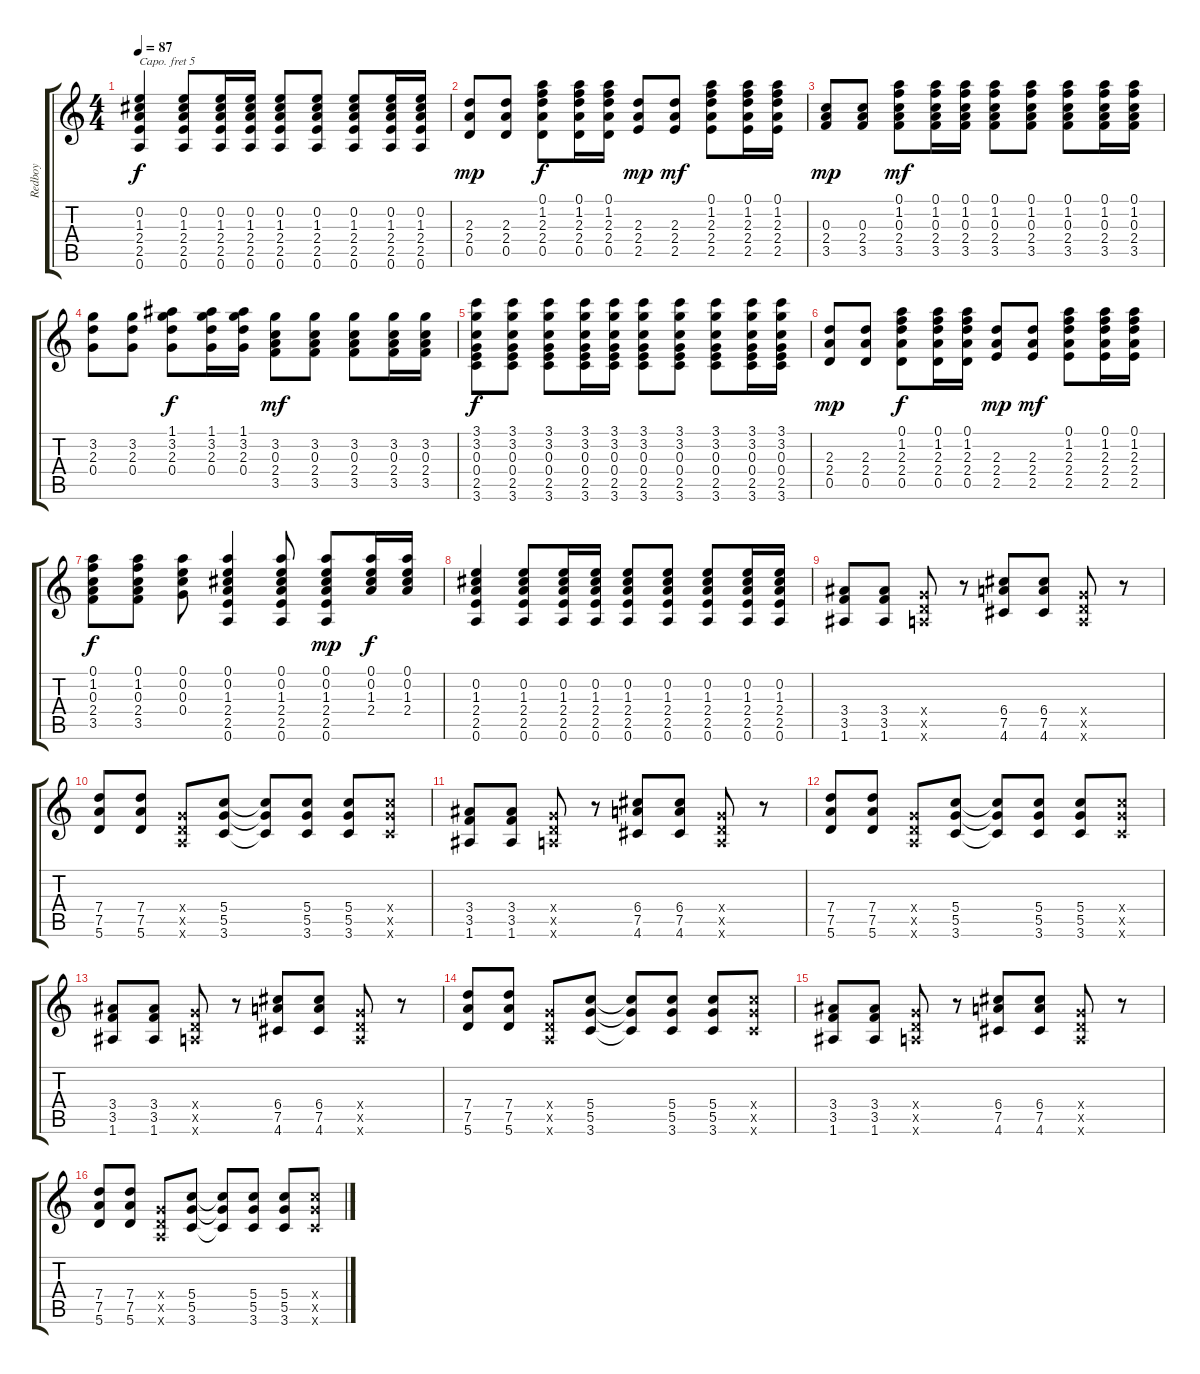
\track ("Redboy" "Redboy") {instrument electricguitarclean}
\staff {score tabs}
\capo 5
\tuning (E4 B3 G3 D3 A2 E2) {hide}
\ts (4 4)
\tempo 87
\clef g2
\ks c
(0.2 1.3 2.4 2.5 0.6).4{dy f} (0.2 1.3 2.4 2.5 0.6).8 (0.2 1.3 2.4 2.5 0.6).16 (0.2 1.3 2.4 2.5 0.6).16 (0.2 1.3 2.4 2.5 0.6).8 (0.2 1.3 2.4 2.5 0.6).8 (0.2 1.3 2.4 2.5 0.6).8 (0.2 1.3 2.4 2.5 0.6).16 (0.2 1.3 2.4 2.5 0.6).16 |
(2.3 2.4 0.5).8{dy mp volume 6 instrument electricguitarjazz} (2.3 2.4 0.5).8 (0.1 1.2 2.3 2.4 0.5).8{dy f} (0.1 1.2 2.3 2.4 0.5).16 (0.1 1.2 2.3 2.4 0.5).16 (2.3 2.4 2.5).8{dy mp} (2.3 2.4 2.5).8{dy mf} (0.1 1.2 2.3 2.4 2.5).8 (0.1 1.2 2.3 2.4 2.5).16 (0.1 1.2 2.3 2.4 2.5).16 |
(0.3 2.4 3.5).8{dy mp} (0.3 2.4 3.5).8 (0.1 1.2 0.3 2.4 3.5).8{dy mf} (0.1 1.2 0.3 2.4 3.5).16 (0.1 1.2 0.3 2.4 3.5).16 (0.1 1.2 0.3 2.4 3.5).8 (0.1 1.2 0.3 2.4 3.5).8 (0.1 1.2 0.3 2.4 3.5).8 (0.1 1.2 0.3 2.4 3.5).16 (0.1 1.2 0.3 2.4 3.5).16 |
(3.2 2.3 0.4).8 (3.2 2.3 0.4).8 (1.1 3.2 2.3 0.4).8{dy f} (1.1 3.2 2.3 0.4).16 (1.1 3.2 2.3 0.4).16 (3.2 0.3 2.4 3.5).8{dy mf} (3.2 0.3 2.4 3.5).8 (3.2 0.3 2.4 3.5).8 (3.2 0.3 2.4 3.5).16 (3.2 0.3 2.4 3.5).16 |
(3.1 3.2 0.3 0.4 2.5 3.6).8{dy f} (3.1 3.2 0.3 0.4 2.5 3.6).8 (3.1 3.2 0.3 0.4 2.5 3.6).8 (3.1 3.2 0.3 0.4 2.5 3.6).16 (3.1 3.2 0.3 0.4 2.5 3.6).16 (3.1 3.2 0.3 0.4 2.5 3.6).8 (3.1 3.2 0.3 0.4 2.5 3.6).8 (3.1 3.2 0.3 0.4 2.5 3.6).8 (3.1 3.2 0.3 0.4 2.5 3.6).16 (3.1 3.2 0.3 0.4 2.5 3.6).16 |
(2.3 2.4 0.5).8{dy mp} (2.3 2.4 0.5).8 (0.1 1.2 2.3 2.4 0.5).8{dy f} (0.1 1.2 2.3 2.4 0.5).16 (0.1 1.2 2.3 2.4 0.5).16 (2.3 2.4 2.5).8{dy mp} (2.3 2.4 2.5).8{dy mf} (0.1 1.2 2.3 2.4 2.5).8 (0.1 1.2 2.3 2.4 2.5).16 (0.1 1.2 2.3 2.4 2.5).16 |
(0.1 1.2 0.3 2.4 3.5).8{dy f} (0.1 1.2 0.3 2.4 3.5).8 (0.1 0.2 0.3 0.4).8 (0.1 0.2 1.3 2.4 2.5 0.6).4 (0.1 0.2 1.3 2.4 2.5 0.6).8 (0.1 0.2 1.3 2.4 2.5 0.6).8{dy mp} (0.1 0.2 1.3 2.4).16{dy f} (0.1 0.2 1.3 2.4).16 |
(0.2 1.3 2.4 2.5 0.6).4 (0.2 1.3 2.4 2.5 0.6).8 (0.2 1.3 2.4 2.5 0.6).16 (0.2 1.3 2.4 2.5 0.6).16 (0.2 1.3 2.4 2.5 0.6).8 (0.2 1.3 2.4 2.5 0.6).8 (0.2 1.3 2.4 2.5 0.6).8 (0.2 1.3 2.4 2.5 0.6).16 (0.2 1.3 2.4 2.5 0.6).16 |
(3.4 3.5 1.6).8{volume 9 balance 4 instrument distortionguitar} (3.4 3.5 1.6).8 (0.4{x} 0.5{x} 0.6{x}).8 r.8 (6.4 7.5 4.6).8 (6.4 7.5 4.6).8 (0.4{x} 0.5{x} 0.6{x}).8 r.8 |
(7.4 7.5 5.6).8 (7.4 7.5 5.6).8 (0.4{x} 0.5{x} 0.6{x}).8 (5.4 5.5 3.6).8 (5.4{t} 5.5{t} 3.6{t}).8 (5.4 5.5 3.6).8 (5.4 5.5 3.6).8 (5.4{x} 5.5{x} 3.6{x}).8 |
(3.4 3.5 1.6).8{volume 9 balance 4 instrument distortionguitar} (3.4 3.5 1.6).8 (0.4{x} 0.5{x} 0.6{x}).8 r.8 (6.4 7.5 4.6).8 (6.4 7.5 4.6).8 (0.4{x} 0.5{x} 0.6{x}).8 r.8 |
(7.4 7.5 5.6).8 (7.4 7.5 5.6).8 (0.4{x} 0.5{x} 0.6{x}).8 (5.4 5.5 3.6).8 (5.4{t} 5.5{t} 3.6{t}).8 (5.4 5.5 3.6).8 (5.4 5.5 3.6).8 (5.4{x} 5.5{x} 3.6{x}).8 |
(3.4 3.5 1.6).8{volume 9 balance 4 instrument distortionguitar} (3.4 3.5 1.6).8 (0.4{x} 0.5{x} 0.6{x}).8 r.8 (6.4 7.5 4.6).8 (6.4 7.5 4.6).8 (0.4{x} 0.5{x} 0.6{x}).8 r.8 |
(7.4 7.5 5.6).8 (7.4 7.5 5.6).8 (0.4{x} 0.5{x} 0.6{x}).8 (5.4 5.5 3.6).8 (5.4{t} 5.5{t} 3.6{t}).8 (5.4 5.5 3.6).8 (5.4 5.5 3.6).8 (5.4{x} 5.5{x} 3.6{x}).8 |
(3.4 3.5 1.6).8{volume 9 balance 4 instrument distortionguitar} (3.4 3.5 1.6).8 (0.4{x} 0.5{x} 0.6{x}).8 r.8 (6.4 7.5 4.6).8 (6.4 7.5 4.6).8 (0.4{x} 0.5{x} 0.6{x}).8 r.8 |
(7.4 7.5 5.6).8 (7.4 7.5 5.6).8 (0.4{x} 0.5{x} 0.6{x}).8 (5.4 5.5 3.6).8 (5.4{t} 5.5{t} 3.6{t}).8 (5.4 5.5 3.6).8 (5.4 5.5 3.6).8 (5.4{x} 5.5{x} 3.6{x}).8
